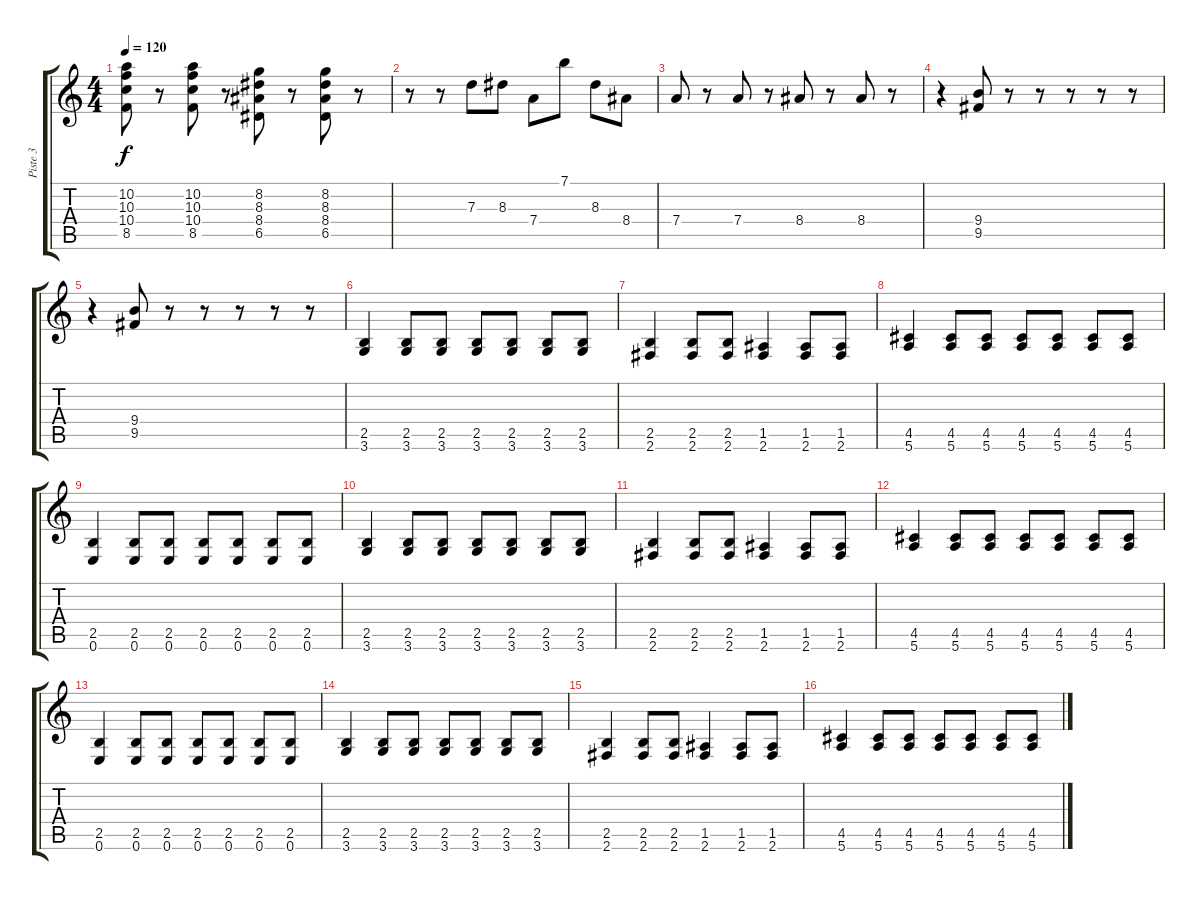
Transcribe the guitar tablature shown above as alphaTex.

\track ("Piste 3" "Piste 3") {instrument overdrivenguitar}
\staff {score tabs}
\tuning (E4 B3 G3 D3 A2 E2) {hide}
\ts (4 4)
\tempo 120
\clef g2
\ks c
(10.2 10.3 10.4 8.5).8{dy f} r.8 (10.2 10.3 10.4 8.5).8 r.8 (8.2 8.3 8.4 6.5).8 r.8 (8.2 8.3 8.4 6.5).8 r.8 |
r.8 r.8 7.3.8 8.3.8 7.4.8 7.1.8 8.3.8 8.4.8 |
7.4.8 r.8 7.4.8 r.8 8.4.8 r.8 8.4.8 r.8 |
r.4 (9.4 9.5).8 r.8 r.8 r.8 r.8 r.8 |
r.4 (9.4 9.5).8 r.8 r.8 r.8 r.8 r.8 |
(2.5 3.6).4 (2.5 3.6).8 (2.5 3.6).8 (2.5 3.6).8 (2.5 3.6).8 (2.5 3.6).8 (2.5 3.6).8 |
(2.5 2.6).4 (2.5 2.6).8 (2.5 2.6).8 (1.5 2.6).4 (1.5 2.6).8 (1.5 2.6).8 |
(4.5 5.6).4 (4.5 5.6).8 (4.5 5.6).8 (4.5 5.6).8 (4.5 5.6).8 (4.5 5.6).8 (4.5 5.6).8 |
(2.5 0.6).4 (2.5 0.6).8 (2.5 0.6).8 (2.5 0.6).8 (2.5 0.6).8 (2.5 0.6).8 (2.5 0.6).8 |
(2.5 3.6).4 (2.5 3.6).8 (2.5 3.6).8 (2.5 3.6).8 (2.5 3.6).8 (2.5 3.6).8 (2.5 3.6).8 |
(2.5 2.6).4 (2.5 2.6).8 (2.5 2.6).8 (1.5 2.6).4 (1.5 2.6).8 (1.5 2.6).8 |
(4.5 5.6).4 (4.5 5.6).8 (4.5 5.6).8 (4.5 5.6).8 (4.5 5.6).8 (4.5 5.6).8 (4.5 5.6).8 |
(2.5 0.6).4 (2.5 0.6).8 (2.5 0.6).8 (2.5 0.6).8 (2.5 0.6).8 (2.5 0.6).8 (2.5 0.6).8 |
(2.5 3.6).4 (2.5 3.6).8 (2.5 3.6).8 (2.5 3.6).8 (2.5 3.6).8 (2.5 3.6).8 (2.5 3.6).8 |
(2.5 2.6).4 (2.5 2.6).8 (2.5 2.6).8 (1.5 2.6).4 (1.5 2.6).8 (1.5 2.6).8 |
(4.5 5.6).4 (4.5 5.6).8 (4.5 5.6).8 (4.5 5.6).8 (4.5 5.6).8 (4.5 5.6).8 (4.5 5.6).8
